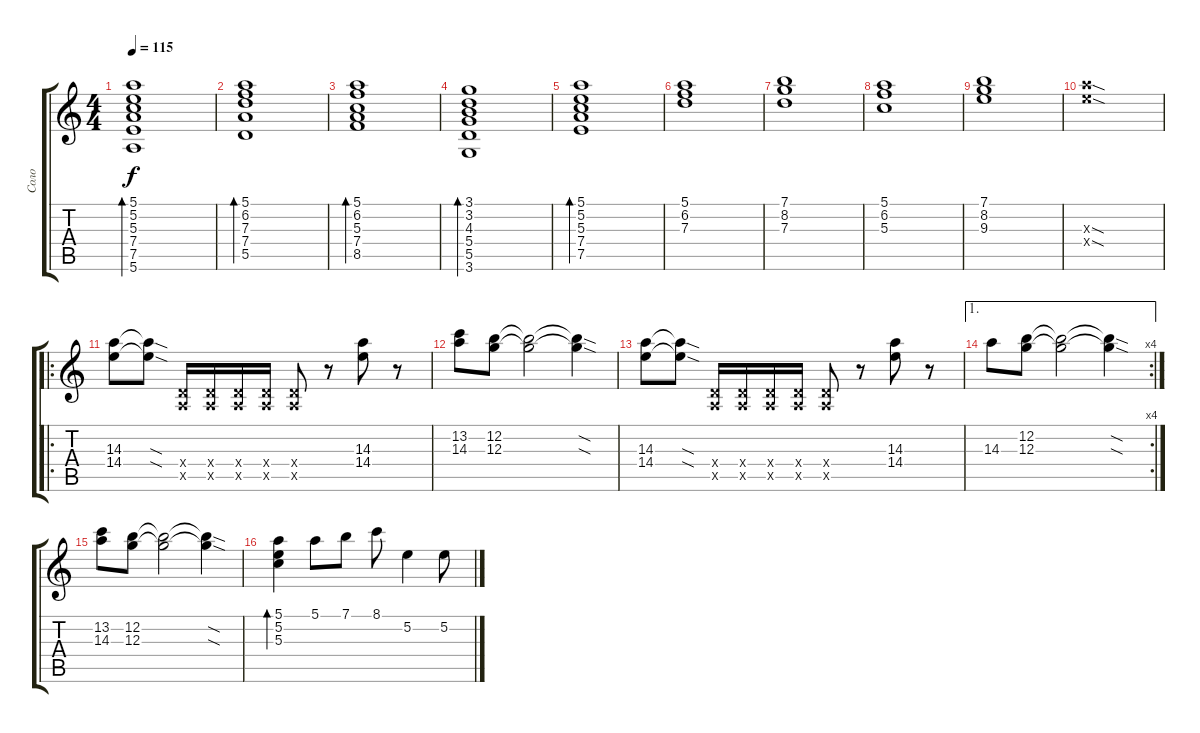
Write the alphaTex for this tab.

\track (" Соло" " Соло") {instrument distortionguitar}
\staff {score tabs}
\tuning (E4 B3 G3 D3 A2 E2) {hide}
\ts (4 4)
\tempo 115
\clef g2
\ks c
(5.1 5.2 5.3 7.4 7.5 5.6).1{bd 60 dy f} |
(5.1 6.2 7.3 7.4 5.5).1{bd 60} |
(5.1 6.2 5.3 7.4 8.5).1{bd 60} |
(3.1 3.2 4.3 5.4 5.5 3.6).1{bd 60} |
(5.1 5.2 5.3 7.4 7.5).1{bd 60} |
(5.1 6.2 7.3).1{volume 12 instrument distortionguitar} |
(7.1 8.2 7.3).1 |
(5.1 6.2 5.3).1 |
(7.1 8.2 9.3).1 |
(14.3{sod x} 14.4{sod x}).1 |
\ro
(14.3 14.4).8 (14.3{sod t} 14.4{sod t}).8 (0.4{x} 0.5{x}).16 (0.4{x} 0.5{x}).16 (0.4{x} 0.5{x}).16 (0.4{x} 0.5{x}).16 (0.4{x} 0.5{x}).8 r.8 (14.3 14.4).8 r.8 |
(13.2 14.3).8 (12.2 12.3).8 (12.2{t} 12.3{t}).2 (12.2{sod t} 12.3{sod t}).4 |
(14.3 14.4).8 (14.3{sod t} 14.4{sod t}).8 (0.4{x} 0.5{x}).16 (0.4{x} 0.5{x}).16 (0.4{x} 0.5{x}).16 (0.4{x} 0.5{x}).16 (0.4{x} 0.5{x}).8 r.8 (14.3 14.4).8 r.8 |
\ae 1
\rc 4
14.3.8 (12.2 12.3).8 (12.2{t} 12.3{t}).2 (12.2{sod t} 12.3{sod t}).4 |
(13.2 14.3).8 (12.2 12.3).8 (12.2{t} 12.3{t}).2 (12.2{sod t} 12.3{sod t}).4 |
(5.1 5.2 5.3).4{bd 480} 5.1.8 7.1.8 8.1.8 5.2.4 5.2.8
